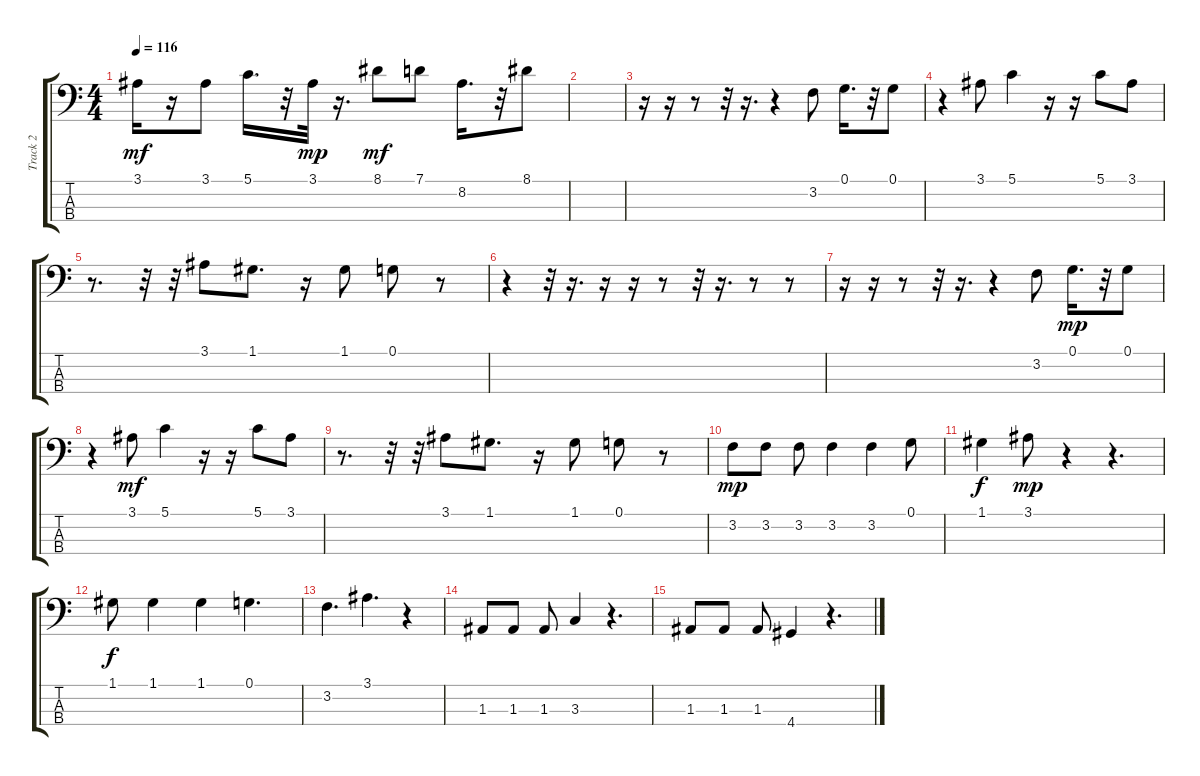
\track ("Track 2" "Track 2") {instrument synthbass1}
\staff {score tabs}
\tuning (G2 D2 A1 E1) {hide}
\ts (4 4)
\tempo 116
\clef f4
\ks c
3.1.16{dy mf} r.16 3.1.8 5.1.16{d} r.32 3.1.32{dy mp} r.16{d} 8.1.8{dy mf} 7.1.8 8.2.16{d} r.32 8.1.8 |
|
r.16 r.16 r.8 r.32 r.16{d} r.4 3.2.8 0.1.16{d} r.32 0.1.8 |
r.4 3.1.8 5.1.4 r.16 r.16 5.1.8 3.1.8 |
r.8{d} r.32 r.32 3.1.8 1.1.8{d} r.16 1.1.8 0.1.8 r.8 |
r.4 r.32 r.16{d} r.16 r.16 r.8 r.32 r.16{d} r.8 r.8 |
r.16 r.16 r.8 r.32 r.16{d} r.4 3.2.8 0.1.16{d dy mp} r.32 0.1.8 |
r.4 3.1.8{dy mf} 5.1.4 r.16 r.16 5.1.8 3.1.8 |
r.8{d} r.32 r.32 3.1.8 1.1.8{d} r.16 1.1.8 0.1.8 r.8 |
3.2.8{dy mp} 3.2.8 3.2.8 3.2.4 3.2.4 0.1.8 |
1.1.4{dy f} 3.1.8{dy mp} r.4 r.4{d} |
1.1.8{dy f} 1.1.4 1.1.4 0.1.4{d} |
3.2.4{d} 3.1.4{d} r.4 |
1.3.8 1.3.8 1.3.8 3.3.4 r.4{d} |
1.3.8 1.3.8 1.3.8 4.4.4 r.4{d}
